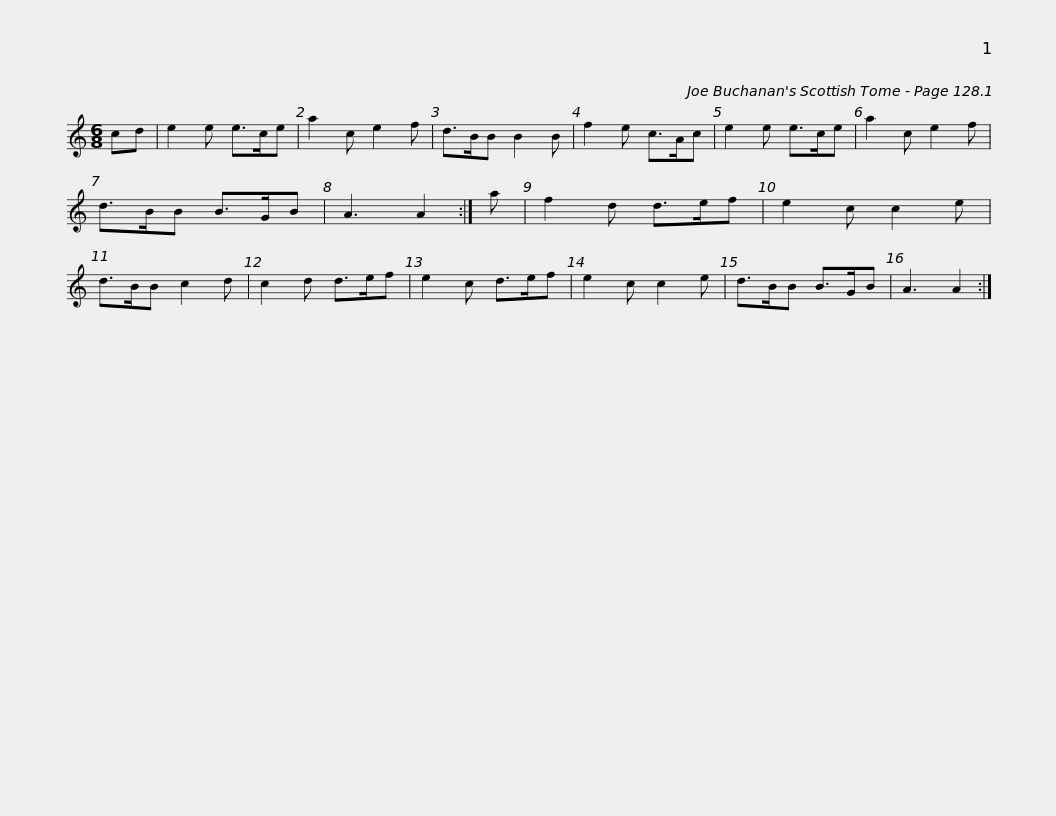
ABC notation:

X:1
L:1/8
M:6/8
I:linebreak $
K:C
V:1 treble
V:1
 cd | e2 e e>ce | a2 c e2 f | d>BB B2 B | f2 e c>Ac | %5
 e2 e e>ce | a2 c e2 f | d>BB B>GB | A3 A2 :| a |$ %10
 f2 d d>ef | e2 c c2 e | d>BB c2 d | c2 d d>ef | e2 c d>ef | %15
 e2 c c2 e | d>BB B>GB | A3 A2 :| %18
